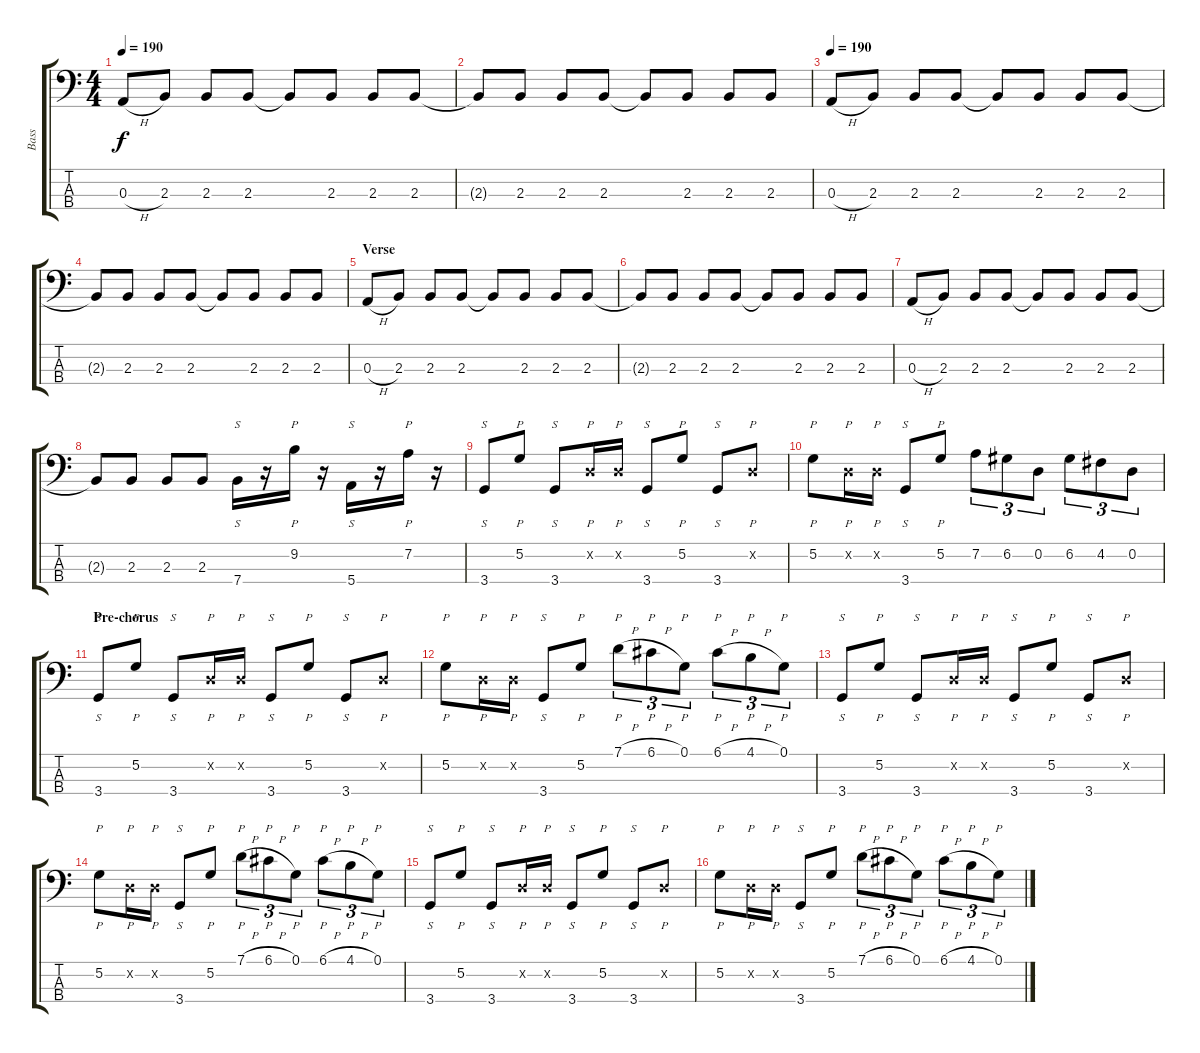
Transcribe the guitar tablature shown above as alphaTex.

\track ("Bass" "Bass") {instrument electricbasspick}
\staff {score tabs}
\tuning (G2 D2 A1 E1) {hide}
\ts (4 4)
\tempo 190
\clef f4
\ks c
0.3{h}.8{dy f instrument electricbasspick} 2.3.8 2.3.8 2.3.8 2.3{t}.8 2.3.8 2.3.8 2.3.8 |
2.3{t}.8 2.3.8 2.3.8 2.3.8 2.3{t}.8 2.3.8 2.3.8 2.3.8 |
\tempo 190
0.3{h}.8{instrument electricbasspick} 2.3.8 2.3.8 2.3.8 2.3{t}.8 2.3.8 2.3.8 2.3.8 |
2.3{t}.8 2.3.8 2.3.8 2.3.8 2.3{t}.8 2.3.8 2.3.8 2.3.8 |
\section ("" "Verse")
0.3{h}.8{instrument electricbasspick} 2.3.8 2.3.8 2.3.8 2.3{t}.8 2.3.8 2.3.8 2.3.8 |
2.3{t}.8 2.3.8 2.3.8 2.3.8 2.3{t}.8 2.3.8 2.3.8 2.3.8 |
0.3{h}.8 2.3.8 2.3.8 2.3.8 2.3{t}.8 2.3.8 2.3.8 2.3.8 |
2.3{t}.8 2.3.8 2.3.8 2.3.8 7.4.16{s instrument slapbass1} r.16 9.2.16{p} r.16 5.4.16{s} r.16 7.2.16{p} r.16 |
3.4.8{s instrument slapbass1} 5.2.8{p} 3.4.8{s} 0.2{x}.16{p} 0.2{x}.16{p} 3.4.8{s} 5.2.8{p} 3.4.8{s} 0.2{x}.8{p} |
5.2.8{p} 0.2{x}.16{p} 0.2{x}.16{p} 3.4.8{s} 5.2.8{p} 7.2.8{tu (3 2)} 6.2.8{tu (3 2)} 0.2.8{tu (3 2)} 6.2.8{tu (3 2)} 4.2.8{tu (3 2)} 0.2.8{tu (3 2)} |
\section ("" "Pre-chorus")
3.4.8{s instrument slapbass1} 5.2.8{p} 3.4.8{s} 0.2{x}.16{p} 0.2{x}.16{p} 3.4.8{s} 5.2.8{p} 3.4.8{s} 0.2{x}.8{p} |
5.2.8{p} 0.2{x}.16{p} 0.2{x}.16{p} 3.4.8{s} 5.2.8{p} 7.1{h}.8{p tu (3 2)} 6.1{h}.8{p tu (3 2)} 0.1.8{p tu (3 2)} 6.1{h}.8{p tu (3 2)} 4.1{h}.8{p tu (3 2)} 0.1.8{p tu (3 2)} |
3.4.8{s instrument slapbass1} 5.2.8{p} 3.4.8{s} 0.2{x}.16{p} 0.2{x}.16{p} 3.4.8{s} 5.2.8{p} 3.4.8{s} 0.2{x}.8{p} |
5.2.8{p} 0.2{x}.16{p} 0.2{x}.16{p} 3.4.8{s} 5.2.8{p} 7.1{h}.8{p tu (3 2)} 6.1{h}.8{p tu (3 2)} 0.1.8{p tu (3 2)} 6.1{h}.8{p tu (3 2)} 4.1{h}.8{p tu (3 2)} 0.1.8{p tu (3 2)} |
3.4.8{s instrument slapbass1} 5.2.8{p} 3.4.8{s} 0.2{x}.16{p} 0.2{x}.16{p} 3.4.8{s} 5.2.8{p} 3.4.8{s} 0.2{x}.8{p} |
5.2.8{p} 0.2{x}.16{p} 0.2{x}.16{p} 3.4.8{s} 5.2.8{p} 7.1{h}.8{p tu (3 2)} 6.1{h}.8{p tu (3 2)} 0.1.8{p tu (3 2)} 6.1{h}.8{p tu (3 2)} 4.1{h}.8{p tu (3 2)} 0.1.8{p tu (3 2)}
